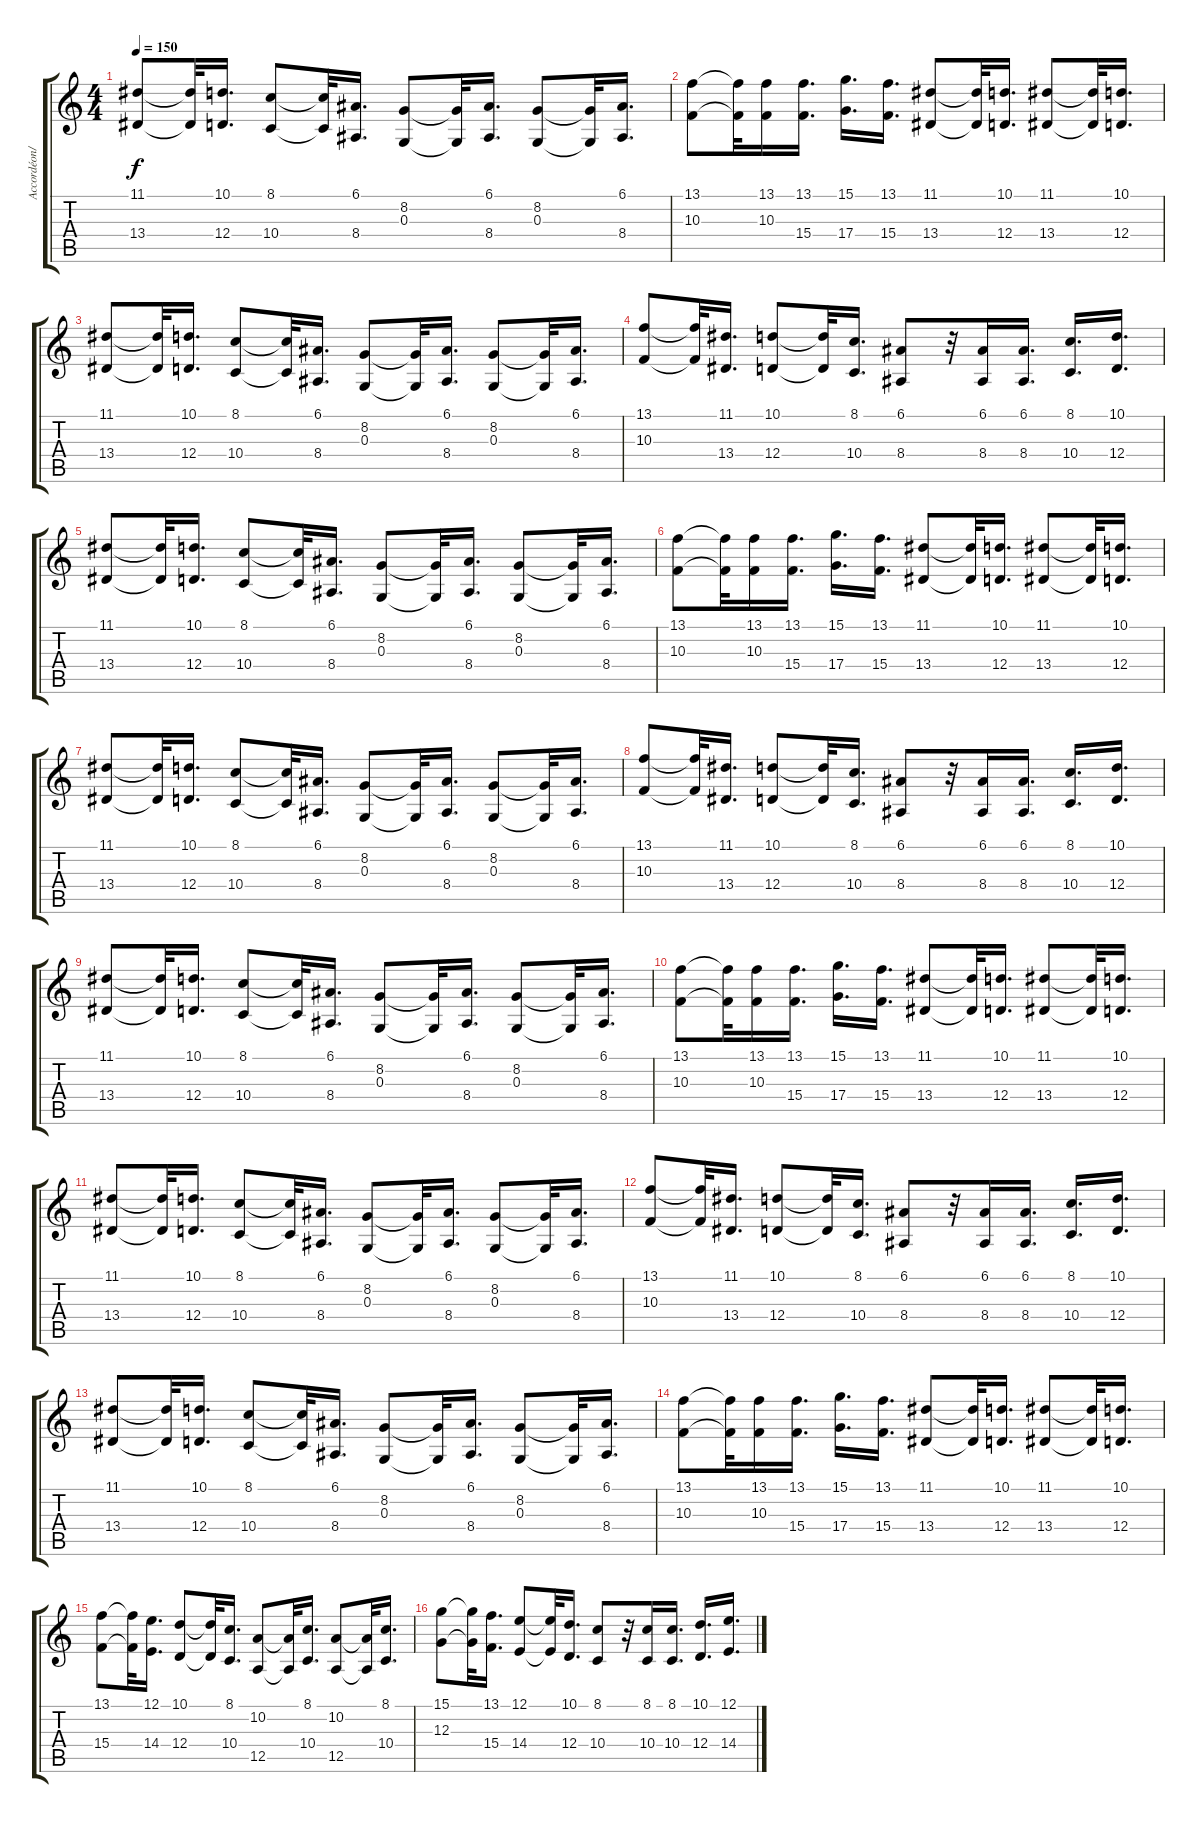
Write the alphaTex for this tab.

\track ("Accordéon/Juho" "Accordéon/") {instrument accordion}
\staff {score tabs}
\tuning (E4 B3 G3 D3 A2 E2) {hide}
\ts (4 4)
\tempo 150
\clef g2
\ks c
(11.1 13.4).8{dy f} (11.1{t} 13.4{t}).32 (10.1 12.4).16{d} (8.1 10.4).8 (8.1{t} 10.4{t}).32 (6.1 8.4).16{d} (8.2 0.3).8 (8.2{t} 0.3{t}).32 (6.1 8.4).16{d} (8.2 0.3).8 (8.2{t} 0.3{t}).32 (6.1 8.4).16{d} |
(13.1 10.3).8 (13.1{t} 10.3{t}).32 (13.1 10.3).16 (13.1 15.4).16{d} (15.1 17.4).16{d} (13.1 15.4).16{d} (11.1 13.4).8 (11.1{t} 13.4{t}).32 (10.1 12.4).16{d} (11.1 13.4).8 (11.1{t} 13.4{t}).32 (10.1 12.4).16{d} |
(11.1 13.4).8 (11.1{t} 13.4{t}).32 (10.1 12.4).16{d} (8.1 10.4).8 (8.1{t} 10.4{t}).32 (6.1 8.4).16{d} (8.2 0.3).8 (8.2{t} 0.3{t}).32 (6.1 8.4).16{d} (8.2 0.3).8 (8.2{t} 0.3{t}).32 (6.1 8.4).16{d} |
(13.1 10.3).8 (13.1{t} 10.3{t}).32 (11.1 13.4).16{d} (10.1 12.4).8 (10.1{t} 12.4{t}).32 (8.1 10.4).16{d} (6.1 8.4).8 r.32 (6.1 8.4).16 (6.1 8.4).16{d} (8.1 10.4).16{d} (10.1 12.4).16{d} |
(11.1 13.4).8 (11.1{t} 13.4{t}).32 (10.1 12.4).16{d} (8.1 10.4).8 (8.1{t} 10.4{t}).32 (6.1 8.4).16{d} (8.2 0.3).8 (8.2{t} 0.3{t}).32 (6.1 8.4).16{d} (8.2 0.3).8 (8.2{t} 0.3{t}).32 (6.1 8.4).16{d} |
(13.1 10.3).8 (13.1{t} 10.3{t}).32 (13.1 10.3).16 (13.1 15.4).16{d} (15.1 17.4).16{d} (13.1 15.4).16{d} (11.1 13.4).8 (11.1{t} 13.4{t}).32 (10.1 12.4).16{d} (11.1 13.4).8 (11.1{t} 13.4{t}).32 (10.1 12.4).16{d} |
(11.1 13.4).8 (11.1{t} 13.4{t}).32 (10.1 12.4).16{d} (8.1 10.4).8 (8.1{t} 10.4{t}).32 (6.1 8.4).16{d} (8.2 0.3).8 (8.2{t} 0.3{t}).32 (6.1 8.4).16{d} (8.2 0.3).8 (8.2{t} 0.3{t}).32 (6.1 8.4).16{d} |
(13.1 10.3).8 (13.1{t} 10.3{t}).32 (11.1 13.4).16{d} (10.1 12.4).8 (10.1{t} 12.4{t}).32 (8.1 10.4).16{d} (6.1 8.4).8 r.32 (6.1 8.4).16 (6.1 8.4).16{d} (8.1 10.4).16{d} (10.1 12.4).16{d} |
(11.1 13.4).8 (11.1{t} 13.4{t}).32 (10.1 12.4).16{d} (8.1 10.4).8 (8.1{t} 10.4{t}).32 (6.1 8.4).16{d} (8.2 0.3).8 (8.2{t} 0.3{t}).32 (6.1 8.4).16{d} (8.2 0.3).8 (8.2{t} 0.3{t}).32 (6.1 8.4).16{d} |
(13.1 10.3).8 (13.1{t} 10.3{t}).32 (13.1 10.3).16 (13.1 15.4).16{d} (15.1 17.4).16{d} (13.1 15.4).16{d} (11.1 13.4).8 (11.1{t} 13.4{t}).32 (10.1 12.4).16{d} (11.1 13.4).8 (11.1{t} 13.4{t}).32 (10.1 12.4).16{d} |
(11.1 13.4).8 (11.1{t} 13.4{t}).32 (10.1 12.4).16{d} (8.1 10.4).8 (8.1{t} 10.4{t}).32 (6.1 8.4).16{d} (8.2 0.3).8 (8.2{t} 0.3{t}).32 (6.1 8.4).16{d} (8.2 0.3).8 (8.2{t} 0.3{t}).32 (6.1 8.4).16{d} |
(13.1 10.3).8 (13.1{t} 10.3{t}).32 (11.1 13.4).16{d} (10.1 12.4).8 (10.1{t} 12.4{t}).32 (8.1 10.4).16{d} (6.1 8.4).8 r.32 (6.1 8.4).16 (6.1 8.4).16{d} (8.1 10.4).16{d} (10.1 12.4).16{d} |
(11.1 13.4).8 (11.1{t} 13.4{t}).32 (10.1 12.4).16{d} (8.1 10.4).8 (8.1{t} 10.4{t}).32 (6.1 8.4).16{d} (8.2 0.3).8 (8.2{t} 0.3{t}).32 (6.1 8.4).16{d} (8.2 0.3).8 (8.2{t} 0.3{t}).32 (6.1 8.4).16{d} |
(13.1 10.3).8 (13.1{t} 10.3{t}).32 (13.1 10.3).16 (13.1 15.4).16{d} (15.1 17.4).16{d} (13.1 15.4).16{d} (11.1 13.4).8 (11.1{t} 13.4{t}).32 (10.1 12.4).16{d} (11.1 13.4).8 (11.1{t} 13.4{t}).32 (10.1 12.4).16{d} |
(13.1 15.4).8 (13.1{t} 15.4{t}).32 (12.1 14.4).16{d} (10.1 12.4).8 (10.1{t} 12.4{t}).32 (8.1 10.4).16{d} (10.2 12.5).8 (10.2{t} 12.5{t}).32 (8.1 10.4).16{d} (10.2 12.5).8 (10.2{t} 12.5{t}).32 (8.1 10.4).16{d} |
(15.1 12.3).8 (15.1{t} 12.3{t}).32 (13.1 15.4).16{d} (12.1 14.4).8 (12.1{t} 14.4{t}).32 (10.1 12.4).16{d} (8.1 10.4).8 r.32 (8.1 10.4).16 (8.1 10.4).16{d} (10.1 12.4).16{d} (12.1 14.4).16{d}
